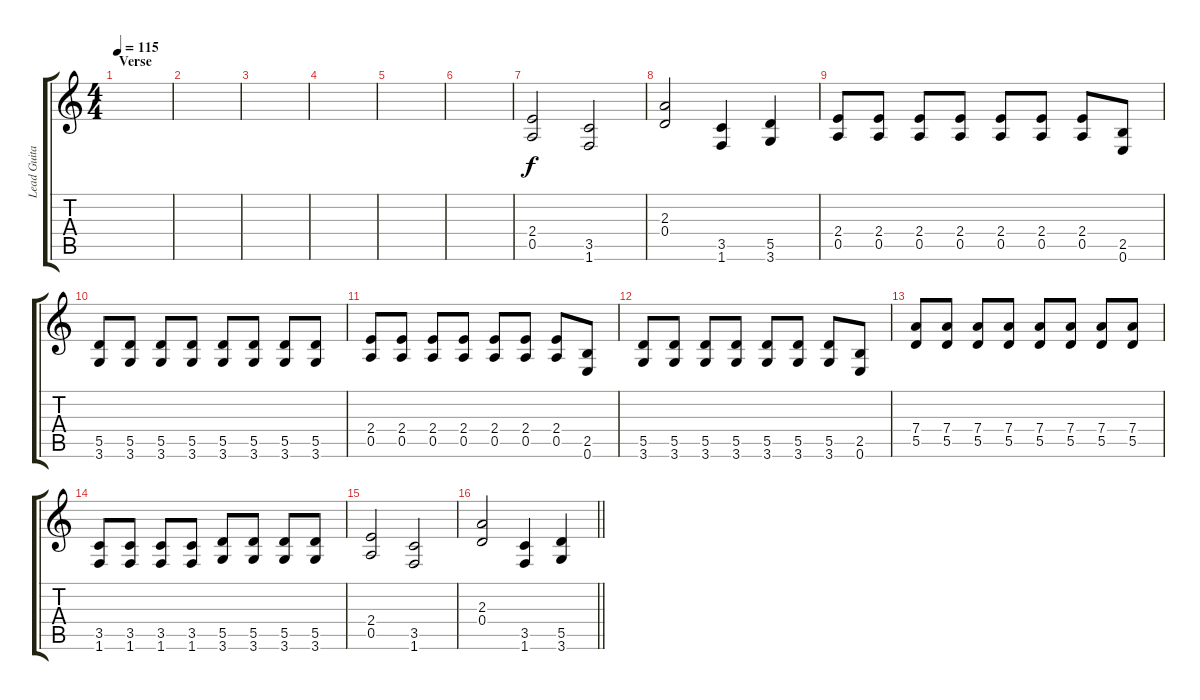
\track ("Lead Guitar" "Lead Guita") {instrument distortionguitar}
\staff {score tabs}
\tuning (E4 B3 G3 D3 A2 E2) {hide}
\ts (4 4)
\section ("" "Verse")
\tempo 115
\clef g2
\ks c
|
|
|
|
|
|
(2.4 0.5).2 (3.5 1.6).2 |
(2.3 0.4).2 (3.5 1.6).4 (5.5 3.6).4 |
(2.4 0.5).8 (2.4 0.5).8 (2.4 0.5).8 (2.4 0.5).8 (2.4 0.5).8 (2.4 0.5).8 (2.4 0.5).8 (2.5 0.6).8 |
(5.5 3.6).8 (5.5 3.6).8 (5.5 3.6).8 (5.5 3.6).8 (5.5 3.6).8 (5.5 3.6).8 (5.5 3.6).8 (5.5 3.6).8 |
(2.4 0.5).8 (2.4 0.5).8 (2.4 0.5).8 (2.4 0.5).8 (2.4 0.5).8 (2.4 0.5).8 (2.4 0.5).8 (2.5 0.6).8 |
(5.5 3.6).8 (5.5 3.6).8 (5.5 3.6).8 (5.5 3.6).8 (5.5 3.6).8 (5.5 3.6).8 (5.5 3.6).8 (2.5 0.6).8 |
(7.4 5.5).8 (7.4 5.5).8 (7.4 5.5).8 (7.4 5.5).8 (7.4 5.5).8 (7.4 5.5).8 (7.4 5.5).8 (7.4 5.5).8 |
(3.5 1.6).8 (3.5 1.6).8 (3.5 1.6).8 (3.5 1.6).8 (5.5 3.6).8 (5.5 3.6).8 (5.5 3.6).8 (5.5 3.6).8 |
(2.4 0.5).2 (3.5 1.6).2 |
\barLineRight lightlight
(2.3 0.4).2 (3.5 1.6).4 (5.5 3.6).4
